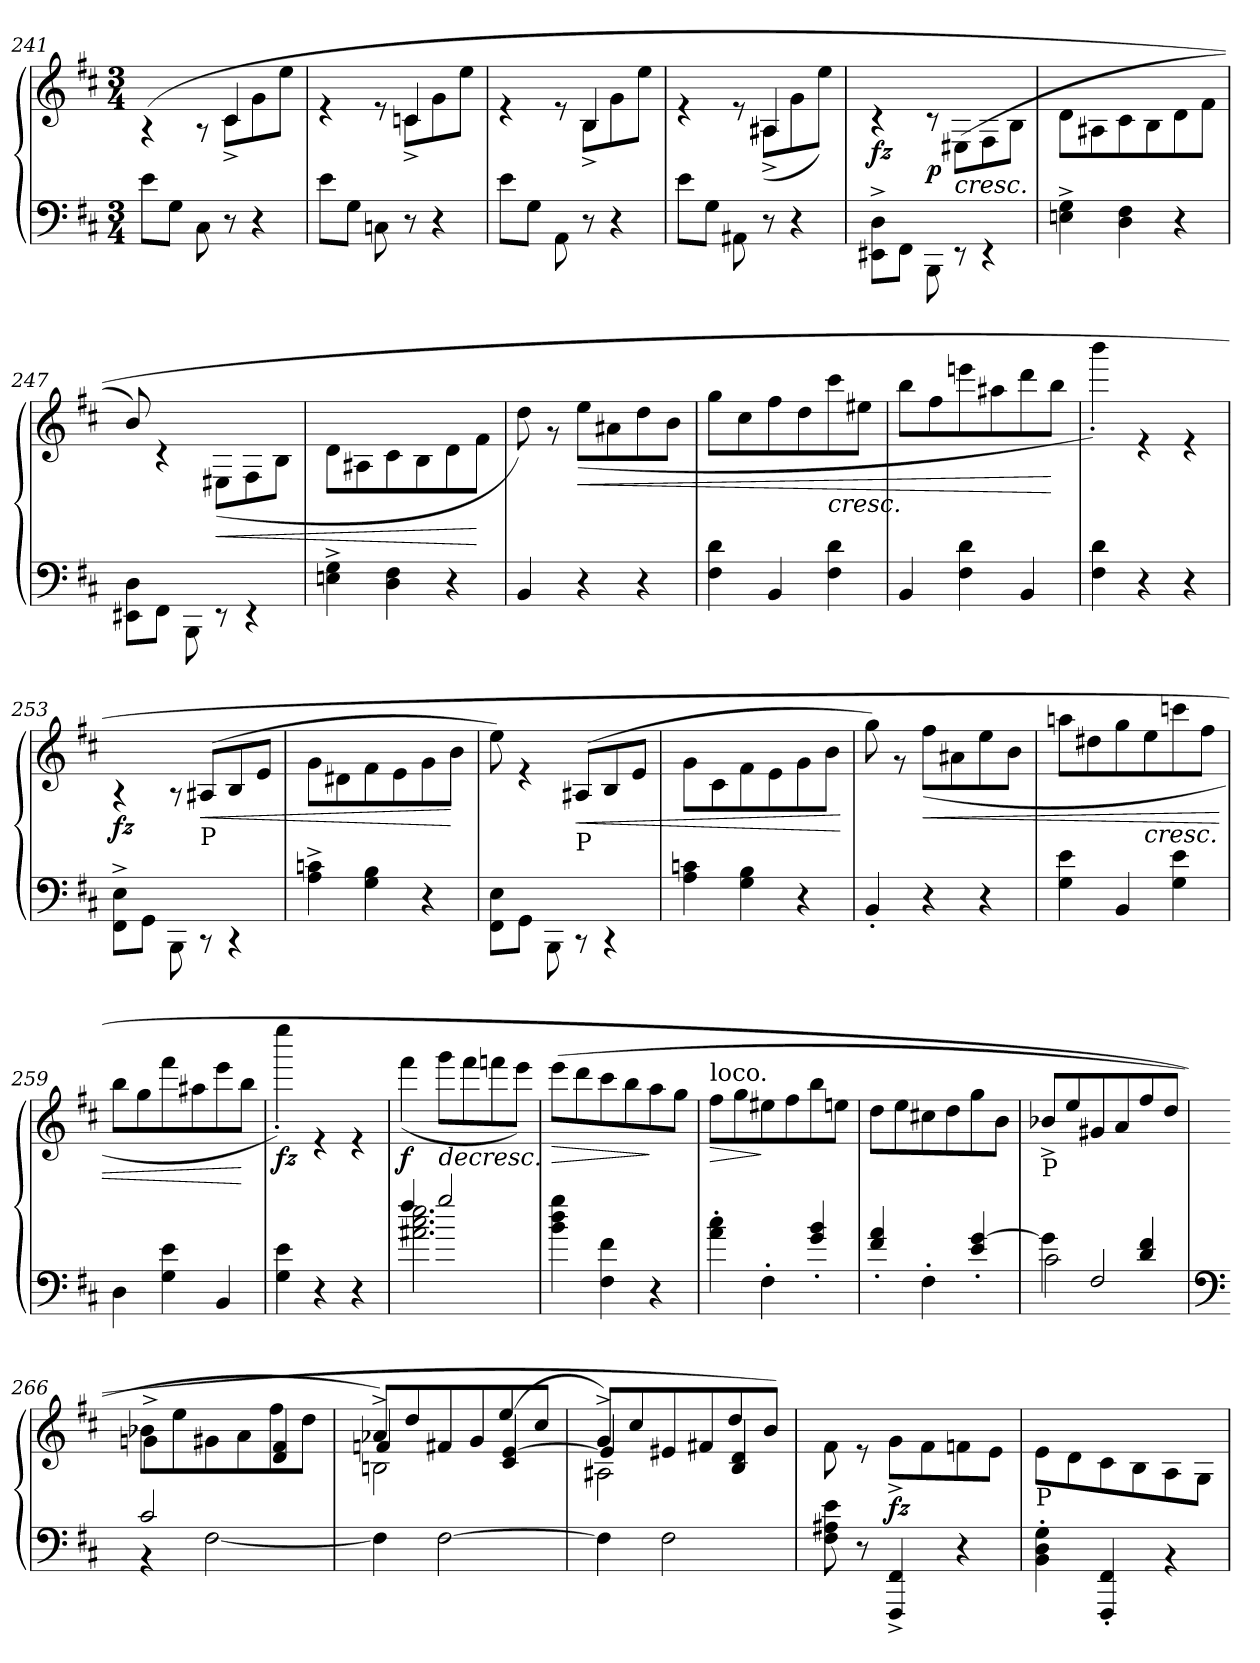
**kern	**kern	**dynam
*part1	*part1	*part1
*staff2	*staff1	*staff1/2
*clefF4	*clefG2	*
*k[f#c#]	*k[f#c#]	*
*M3/4	*M3/4	*
=241	=241	=241
*	*^	*
*	*	*^	*
8e\L	2.ryy	(>4r	4.rcyy	.
8G\J	.	.	.	.
8C#\)	.	8r	.	.
8r	.	8c#^\L	4c#/	.
4r	.	8g\	.	.
.	.	8ee\J	8rcyy	.
=242	=242	=242	=242	=242
8e\L	2.ryy	4r	4.rFyy	.
8G\J	.	.	.	.
8Cn\	.	8r	.	.
8r	.	8cn^\L	4c/	.
4r	.	8g\	.	.
.	.	8ee\J	8rcyy	.
=243	=243	=243	=243	=243
8e\L	2.ryy	4r	4.rAyy	.
8G\J	.	.	.	.
8AA\	.	8r	.	.
8r	.	8B^\L	4B/	.
4r	.	8g\	.	.
.	.	8ee\J	8rAyy	.
=244	=244	=244	=244	=244
8e\L	2.ryy	4r	4.rFyy	.
8G\J	.	.	.	.
8AA#X\	.	8r	.	.
8r	.	(<8A#X^\L	4A#/	.
4r	.	8g\	.	.
.	.	8ee\J)	8rAyy	.
=245	=245	=245	=245	=245
!	!	!	!	!LO:DY:b
*	*	*v	*v	*
8EE#X\^ 8D\^L	2.ryy	4r	fz
8FF#\J	.	.	.
!	!	!	!LO:DY:b
8BBB\	.	8r	p
!	!	!	!LO:HP:b
8rEE	.	(>8E#X\L	<
4rEE	.	8F#\	.
.	.	8B\J	.
!!LO:LB:g=z	!!
=246	=246	=246	=246
4En\^ 4G\^	2.ryy	8d\L	.
.	.	8A#X\	.
4D\ 4F#\	.	8c#\	.
.	.	8B\	.
4r	.	8d\	.
.	.	8f#\J	.
=247	=247	=247	=247
8EE#X\ 8D\L	2.ryy	8b/)	.
8FF#\J	.	4r	.
8BBB\	.	.	.
!	!	!	!LO:HP:b
8rEE	.	(>8E#X\L	<
4rEE	.	8F#\	.
.	.	8B\J	.
=248	=248	=248	=248
4En\^ 4G\^	2.ryy	8d\L	.
.	.	8A#X\	.
4D\ 4F#\	.	8c#\	.
.	.	8B\	.
4r	.	8d\	.
.	.	8f#\J	[
=249	=249	=249	=249
4BB/	2.ryy	8dd\)	.
.	.	8r	.
!	!	!	!LO:HP:b
4r	.	(<8ee\L	<
.	.	8a#X\	.
4r	.	8dd\	.
.	.	8b\J	.
=250	=250	=250	=250
4F#\ 4d\	2.ryy	8gg\L	.
.	.	8cc#\	.
4BB/	.	8ff#\	.
.	.	8dd\	.
!	!	!LO:TX:b:i:t=cresc.	!
4F#\ 4d\	.	8ccc#\	.
.	.	8ee#X\J	.
!!LO:PB:g=z	!!
=251	=251	=251	=251
4BB/	2.ryy	8bb\L	.
.	.	8ff#\	.
4F#\ 4d\	.	8eeen\	.
.	.	8aa#X\	.
4BB/	.	8ddd\	.
.	.	8bb\J	[
=252	=252	=252	=252
4F#\ 4d\	2.ryy	4bbb'\)	.
4r	.	4r	.
4r	.	4r	.
=253	=253	=253	=253
!	!	!	!LO:DY:b
8FF#\^ 8E\^L	2.ryy	4r	fz
8GG\J	.	.	.
8BBB\	.	8r	.
!	!	!LO:TX:b:t=P	!
!	!	!	!LO:HP:b
8rCC	.	(>8A#X/L	<
4rCC	.	8B/	.
.	.	8e/J	.
=254	=254	=254	=254
4A\^ 4cn\^	2.ryy	8g\L	.
.	.	8d#X\	.
4G\ 4B\	.	8f#\	.
.	.	8e\	.
4r	.	8g\	.
.	.	8b\J	[
=255	=255	=255	=255
8FF#\ 8E\L	2.ryy	8ee\)	.
8GG\J	.	4r	.
8BBB\	.	.	.
!	!	!LO:TX:b:t=P	!
!	!	!	!LO:HP:b
8rCC	.	(>8A#X/L	<
4rCC	.	8B/	.
.	.	8e/J	.
=256	=256	=256	=256
4A\ 4cn\	2.ryy	8g\L	.
.	.	8c#\	.
4G\ 4B\	.	8f#\	.
.	.	8e\	.
4r	.	8g\	.
.	.	8b\J	.
*	*v	*v	*
.	.	[
!!LO:LB:g=z
=257	=257	=257
*	*^	*
4BB'/	2.ryy	8gg\)	.
.	.	8r	.
!	!	!	!LO:HP:b
4r	.	(<8ff#\L	<
.	.	8a#X\	.
4r	.	8ee\	.
.	.	8b\J	.
=258	=258	=258	=258
4G\ 4e\	2.ryy	8aan\L	.
.	.	8dd#X\	.
4BB/	.	8gg\	.
!	!	!LO:TX:b:i:t=cresc.	!
.	.	8ee\	.
4G\ 4e\	.	8cccn\	.
.	.	8ff#\J	.
=259	=259	=259	=259
4D\	2.ryy	8bb\L	.
.	.	8gg\	.
4G\ 4e\	.	8fff#\	.
.	.	8aa#X\	.
4BB/	.	8eee\	.
.	.	8bb\J	[
=260	=260	=260	=260
!	!	!	!LO:DY:b
4G\ 4e\	2.ryy	4eeee'\)	fz
4r	.	4r	.
4r	.	4r	.
=261	=261	=261	=261
*^	*	*	*
!	!	!	!	!LO:DY:b
4ff#/	2.a#X\ 2.cc#\ 2.ee\	2.ryy	(>4fff#\	f
!	!	!	!	!LO:HP:b
2gg/	.	.	8ggg\L	>
.	.	.	8fff#\	.
.	.	.	8fffn\	.
.	.	.	8eee\J)	[
*v	*v	*	*	*
=262	=262	=262	=262
!	!	!	!LO:HP:b
4b\ 4dd\ 4gg\	2.ryy	(>8eee\L	>
.	.	8ddd\	.
4F#\ 4f#\	.	8ccc#\	.
.	.	8bb\	.
4r	.	8aa\	]
.	.	8gg\J	.
!!LO:LB:g=z	!!
=263	=263	=263	=263
!	!LO:TX:a:t=loco.	!	!
!	!	!	!LO:HP:b
4a\' 4cc#\'	2.ryy	8ff#\L	>
.	.	8gg\	.
4F#'\	.	8ee#X\	]
.	.	8ff#\	.
4g/' 4b/'	.	8bb\	.
.	.	8een\J	.
=264	=264	=264	=264
4f#/' 4a/'	2.ryy	8dd\L	.
.	.	8ee\	.
4F#'\	.	8cc#X\	.
.	.	8dd\	.
4e/' [4g/'	.	8gg\	.
.	.	8b\J	]
=265	=265	=265	=265
*^	*	*	*
*	*^	*	*	*
!	!	!	!LO:TX:b:t=P	!	!
4ryy	4g\]	2c#\	4ryy	8b-X^/L	.
.	.	.	.	8ee/	.
2F#/	4ryy	.	2ryy	8g#X/	.
.	.	.	.	8a/	.
.	4d/ 4f#/	4ryy	.	8ff#/	.
.	.	.	.	8dd/J	.
*v	*v	*v	*	*	*
*	*v	*v	*
=266	=266	=266
*clefF4	*	*
*^	*^	*
*	*	*	*^	*
2c#/	4rBB	2.ryy	8b-X\L	4gn^\	.
.	.	.	8ee\	.	.
.	[2F#\	.	8g#X\	4ryy	.
.	.	.	8a\	.	.
4ryy	.	.	8ff#\	(<4d/ 4f#/	.
.	.	.	8dd\J	.	.
*v	*v	*	*	*	*
=267	=267	=267	=267	=267
4F#\]	2Bn^\)	8a-X/L	4fn/	.
.	.	8dd/	.	.
[2F#\	.	8f#X/	2rddddyy	.
.	.	8g/	.	.
.	(<4c#/ [4e/	8ee/	.	.
.	.	8cc#/J	.	.
=268	=268	=268	=268	=268
4F#\]	2A#X^\)	8g/L	4en/]	.
.	.	8cc#/	.	.
2F#\	.	8e#X/	2rbbbyy	.
.	.	8f#X/	.	.
.	4B/ 4d/	8dd/	.	.
.	.	8b/J)	.	.
*	*	*v	*v	*
!!LO:LB:g=z
=269	=269	=269	=269
8F#\ 8A#X\ 8e\	2.ryy	8f#\	.
8r	.	8r	.
!	!	!	!LO:DY:b
4FFF#/^ 4FF#/^	.	8g^\L	fz
.	.	8f#\	.
4r	.	8fn\	.
.	.	8e\J	.
=270	=270	=270	=270
!	!LO:TX:b:t=P	!	!
4BB\' 4D\' 4G\'	2.ryy	8e\L	.
.	.	8d\	.
4FFF#/' 4FF#/'	.	8c#\	.
.	.	8B\	.
4rBB	.	8A\	.
.	.	8G\J	.
*	*v	*v	*
=	=	=
*-	*-	*-
